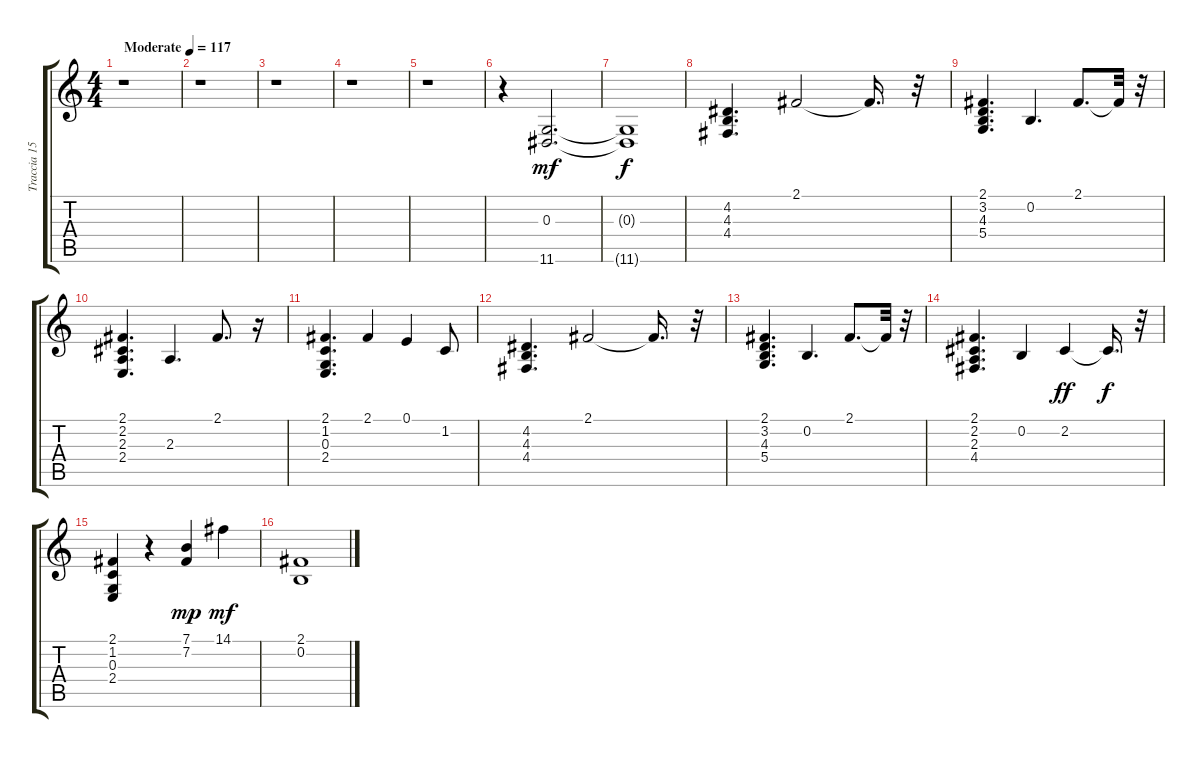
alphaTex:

\track ("Traccia 15" "Traccia 15") {instrument electricpiano2}
\staff {score tabs}
\tuning (E4 B3 G3 D3 A2 E2) {hide}
\ts (4 4)
\tempo (117 "Moderate")
\clef g2
\ks c
r.1{dy mf instrument electricpiano2} |
r.1 |
r.1 |
r.1 |
r.1 |
r.4 (0.3 11.6).2{d} |
(0.3{t} 11.6{t}).1{dy f} |
(4.2 4.3 4.4).4{d volume 9 balance 6} 2.1.2 2.1{t}.16{d} r.32 |
(2.1 3.2 4.3 5.4).4{d} 0.2.4{d} 2.1.8{d} 2.1{t}.32 r.32 |
(2.1 2.2 2.3 2.4).4{d} 2.3.4{d} 2.1.8{d} r.16 |
(2.1 1.2 0.3 2.4).4{d} 2.1.4 0.1.4 1.2.8 |
(4.2 4.3 4.4).4{d} 2.1.2 2.1{t}.16{d} r.32 |
(2.1 3.2 4.3 5.4).4{d} 0.2.4{d} 2.1.8{d} 2.1{t}.32 r.32 |
(2.1 2.2 2.3 4.4).4{d} 0.2.4 2.2.4{dy ff} 2.2{t}.16{d dy f} r.32 |
(2.1 1.2 0.3 2.4).4 r.4 (7.1 7.2).4{dy mp} 14.1.4{dy mf} |
(2.1 0.2).1
